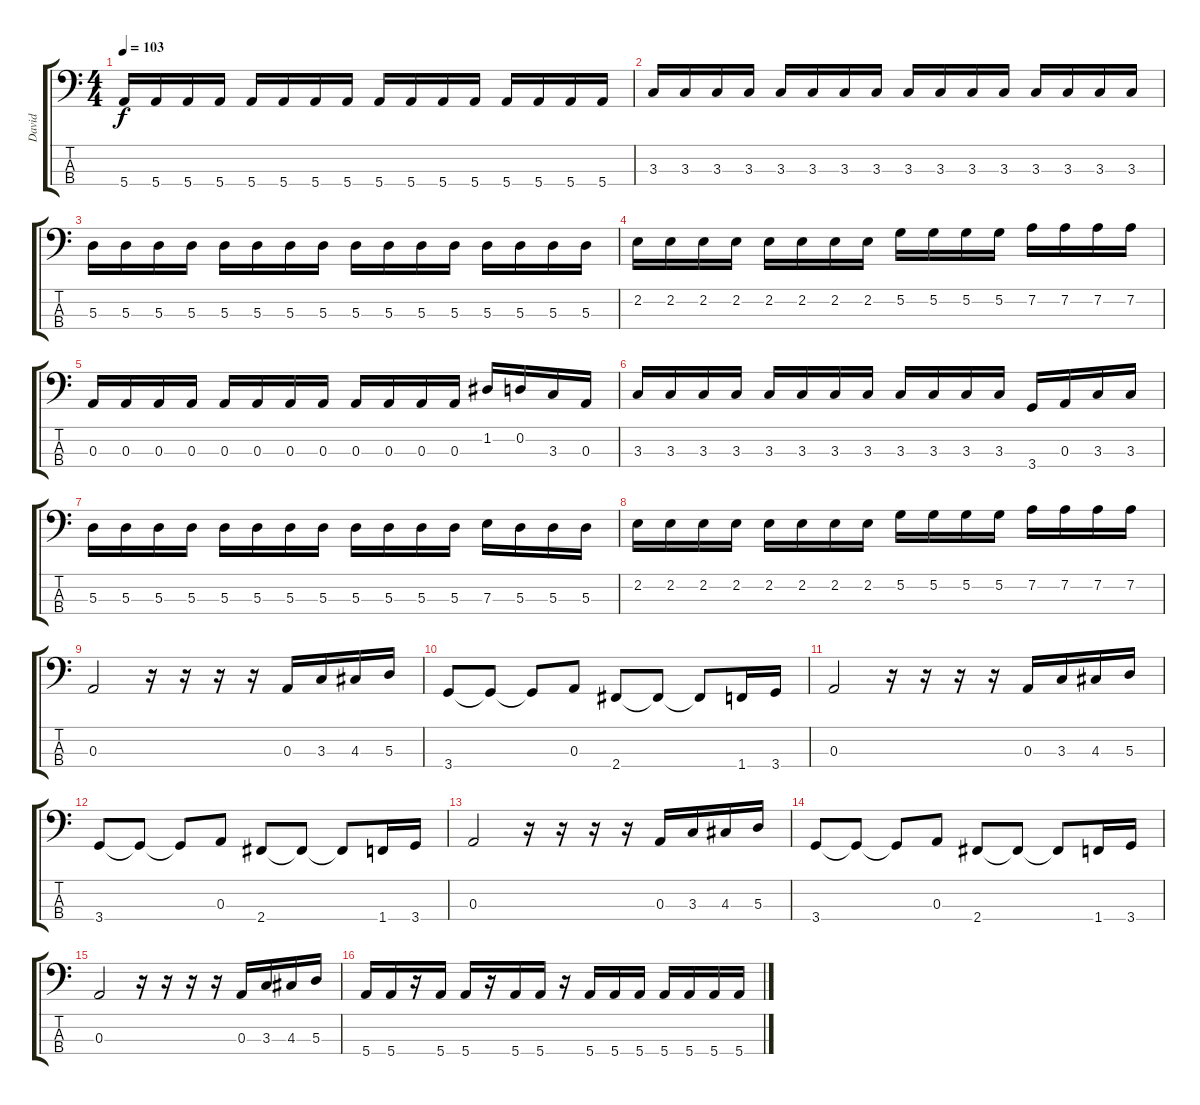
\track ("David" "David") {instrument electricbasspick}
\staff {score tabs}
\tuning (G2 D2 A1 E1) {hide}
\ts (4 4)
\tempo 103
\clef f4
\ks c
5.4.16{dy f} 5.4.16 5.4.16 5.4.16 5.4.16 5.4.16 5.4.16 5.4.16 5.4.16 5.4.16 5.4.16 5.4.16 5.4.16 5.4.16 5.4.16 5.4.16 |
3.3.16 3.3.16 3.3.16 3.3.16 3.3.16 3.3.16 3.3.16 3.3.16 3.3.16 3.3.16 3.3.16 3.3.16 3.3.16 3.3.16 3.3.16 3.3.16 |
5.3.16 5.3.16 5.3.16 5.3.16 5.3.16 5.3.16 5.3.16 5.3.16 5.3.16 5.3.16 5.3.16 5.3.16 5.3.16 5.3.16 5.3.16 5.3.16 |
2.2.16 2.2.16 2.2.16 2.2.16 2.2.16 2.2.16 2.2.16 2.2.16 5.2.16 5.2.16 5.2.16 5.2.16 7.2.16 7.2.16 7.2.16 7.2.16 |
0.3.16 0.3.16 0.3.16 0.3.16 0.3.16 0.3.16 0.3.16 0.3.16 0.3.16 0.3.16 0.3.16 0.3.16 1.2.16 0.2.16 3.3.16 0.3.16 |
3.3.16 3.3.16 3.3.16 3.3.16 3.3.16 3.3.16 3.3.16 3.3.16 3.3.16 3.3.16 3.3.16 3.3.16 3.4.16 0.3.16 3.3.16 3.3.16 |
5.3.16 5.3.16 5.3.16 5.3.16 5.3.16 5.3.16 5.3.16 5.3.16 5.3.16 5.3.16 5.3.16 5.3.16 7.3.16 5.3.16 5.3.16 5.3.16 |
2.2.16 2.2.16 2.2.16 2.2.16 2.2.16 2.2.16 2.2.16 2.2.16 5.2.16 5.2.16 5.2.16 5.2.16 7.2.16 7.2.16 7.2.16 7.2.16 |
0.3.2 r.16 r.16 r.16 r.16 0.3.16 3.3.16 4.3.16 5.3.16 |
3.4.8 3.4{t}.8 3.4{t}.8 0.3.8 2.4.8 2.4{t}.8 2.4{t}.8 1.4.16 3.4.16 |
0.3.2 r.16 r.16 r.16 r.16 0.3.16 3.3.16 4.3.16 5.3.16 |
3.4.8 3.4{t}.8 3.4{t}.8 0.3.8 2.4.8 2.4{t}.8 2.4{t}.8 1.4.16 3.4.16 |
0.3.2 r.16 r.16 r.16 r.16 0.3.16 3.3.16 4.3.16 5.3.16 |
3.4.8 3.4{t}.8 3.4{t}.8 0.3.8 2.4.8 2.4{t}.8 2.4{t}.8 1.4.16 3.4.16 |
0.3.2 r.16 r.16 r.16 r.16 0.3.16 3.3.16 4.3.16 5.3.16 |
5.4.16 5.4.16 r.16 5.4.16 5.4.16 r.16 5.4.16 5.4.16 r.16 5.4.16 5.4.16 5.4.16 5.4.16 5.4.16 5.4.16 5.4.16
